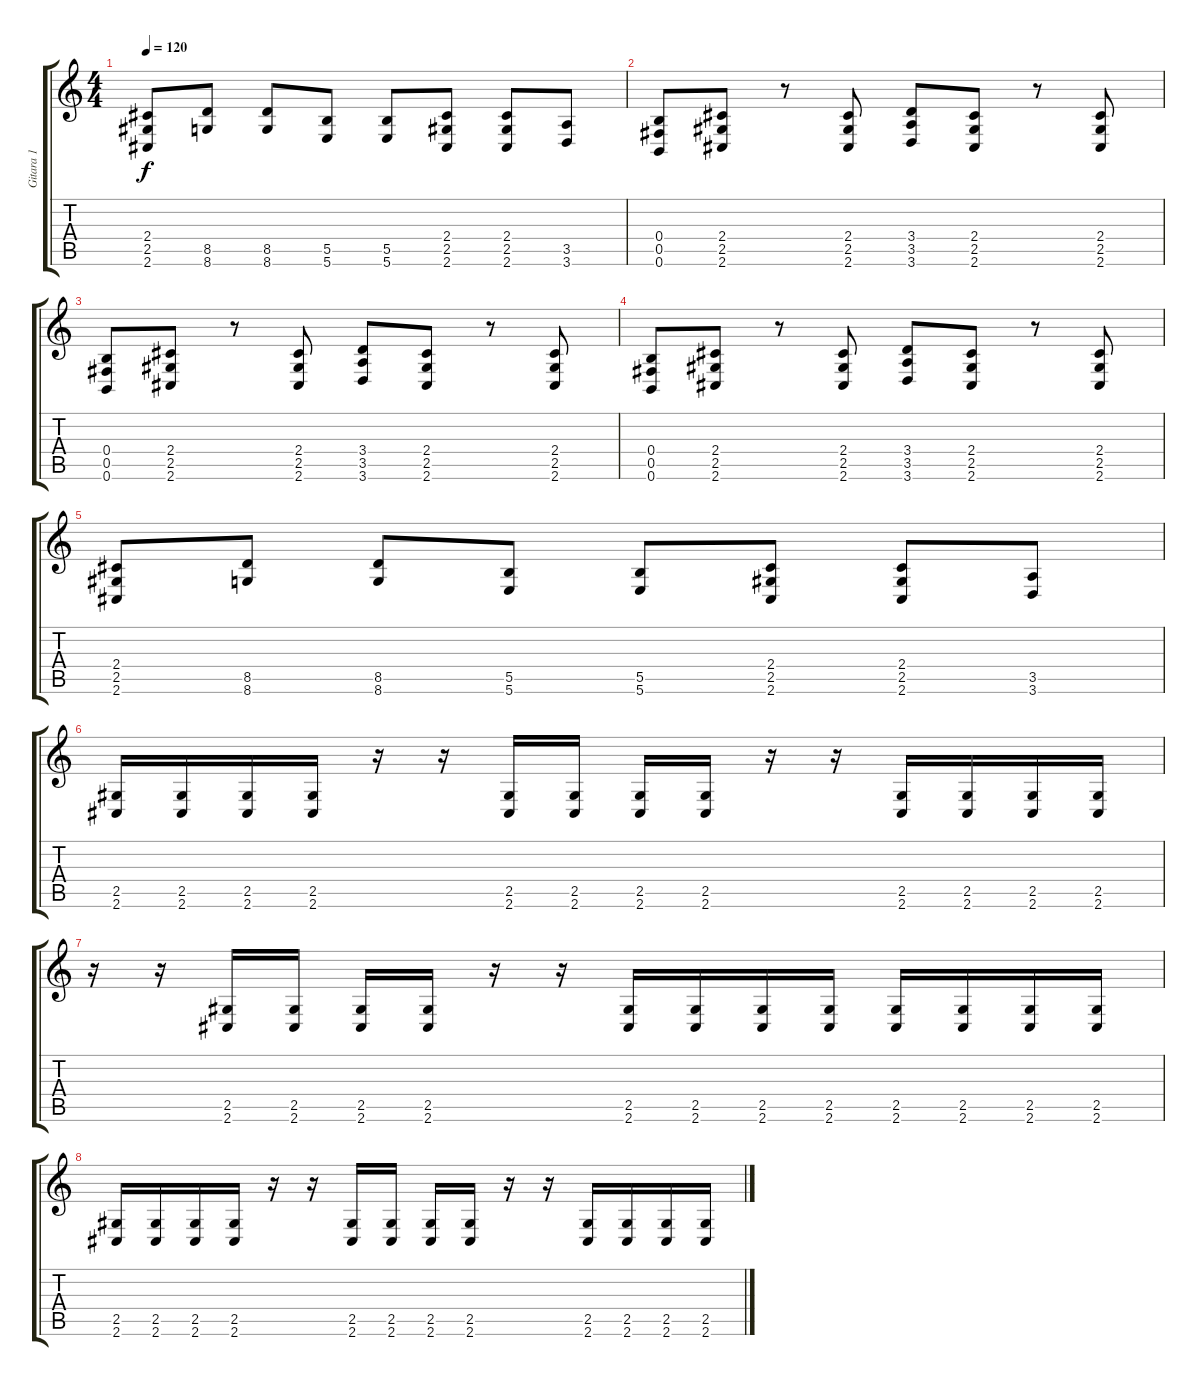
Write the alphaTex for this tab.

\track ("Gitara 1" "Gitara 1") {instrument overdrivenguitar}
\staff {score tabs}
\tuning (Db4 Ab3 E3 B2 Gb2 B1) {hide}
\ts (4 4)
\tempo 120
\clef g2
\ks c
(2.4 2.5 2.6).8{dy f} (8.5 8.6).8 (8.5 8.6).8 (5.5 5.6).8 (5.5 5.6).8 (2.4 2.5 2.6).8 (2.4 2.5 2.6).8 (3.5 3.6).8 |
(0.4 0.5 0.6).8 (2.4 2.5 2.6).8 r.8 (2.4 2.5 2.6).8 (3.4 3.5 3.6).8 (2.4 2.5 2.6).8 r.8 (2.4 2.5 2.6).8 |
(0.4 0.5 0.6).8 (2.4 2.5 2.6).8 r.8 (2.4 2.5 2.6).8 (3.4 3.5 3.6).8 (2.4 2.5 2.6).8 r.8 (2.4 2.5 2.6).8 |
(0.4 0.5 0.6).8 (2.4 2.5 2.6).8 r.8 (2.4 2.5 2.6).8 (3.4 3.5 3.6).8 (2.4 2.5 2.6).8 r.8 (2.4 2.5 2.6).8 |
(2.4 2.5 2.6).8 (8.5 8.6).8 (8.5 8.6).8 (5.5 5.6).8 (5.5 5.6).8 (2.4 2.5 2.6).8 (2.4 2.5 2.6).8 (3.5 3.6).8 |
(2.5 2.6).16 (2.5 2.6).16 (2.5 2.6).16 (2.5 2.6).16 r.16 r.16 (2.5 2.6).16 (2.5 2.6).16 (2.5 2.6).16 (2.5 2.6).16 r.16 r.16 (2.5 2.6).16 (2.5 2.6).16 (2.5 2.6).16 (2.5 2.6).16 |
r.16 r.16 (2.5 2.6).16 (2.5 2.6).16 (2.5 2.6).16 (2.5 2.6).16 r.16 r.16 (2.5 2.6).16 (2.5 2.6).16 (2.5 2.6).16 (2.5 2.6).16 (2.5 2.6).16 (2.5 2.6).16 (2.5 2.6).16 (2.5 2.6).16 |
(2.5 2.6).16 (2.5 2.6).16 (2.5 2.6).16 (2.5 2.6).16 r.16 r.16 (2.5 2.6).16 (2.5 2.6).16 (2.5 2.6).16 (2.5 2.6).16 r.16 r.16 (2.5 2.6).16 (2.5 2.6).16 (2.5 2.6).16 (2.5 2.6).16
